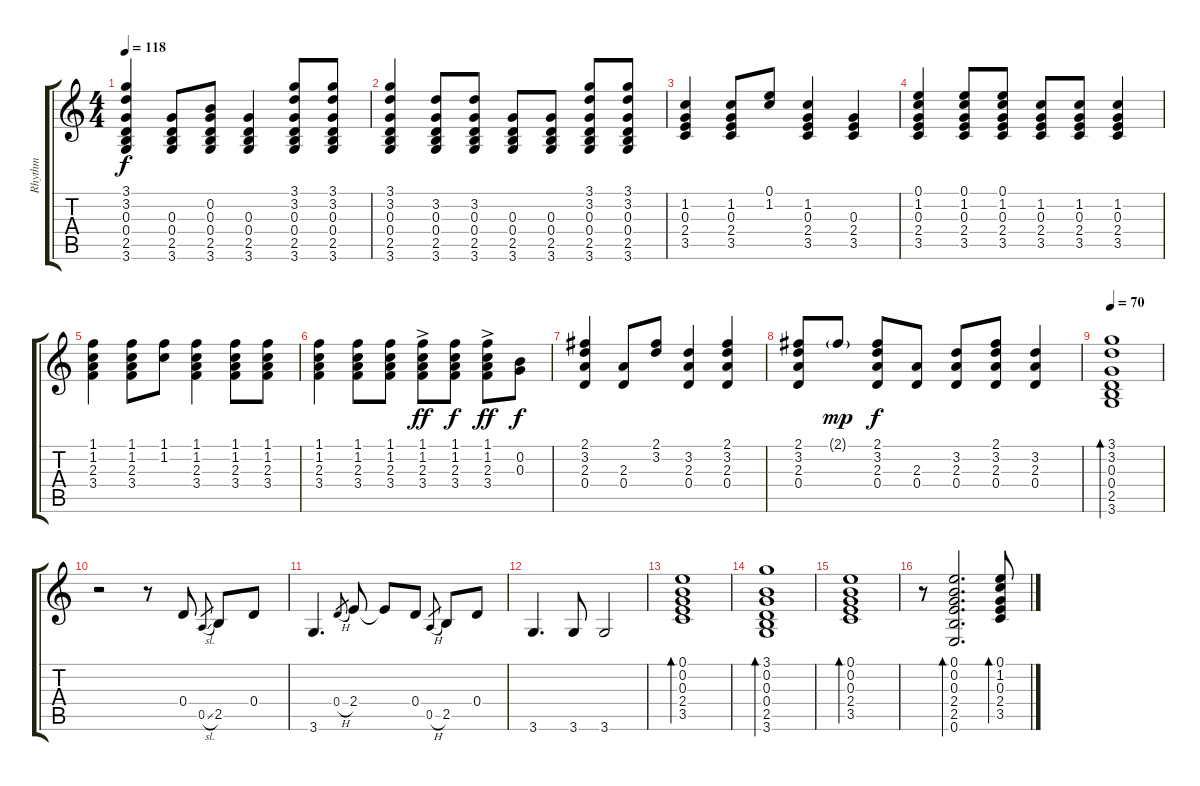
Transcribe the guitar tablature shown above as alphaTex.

\track ("Rhythm" "Rhythm") {instrument acousticguitarsteel}
\staff {score tabs}
\tuning (E4 B3 G3 D3 A2 E2) {hide}
\ts (4 4)
\tempo 118
\clef g2
\ks c
(3.1 3.2 0.3 0.4 2.5 3.6).4{dy f} (0.3 0.4 2.5 3.6).8 (0.2 0.3 0.4 2.5 3.6).8 (0.3 0.4 2.5 3.6).4 (3.1 3.2 0.3 0.4 2.5 3.6).8 (3.1 3.2 0.3 0.4 2.5 3.6).8 |
(3.1 3.2 0.3 0.4 2.5 3.6).4 (3.2 0.3 0.4 2.5 3.6).8 (3.2 0.3 0.4 2.5 3.6).8 (0.3 0.4 2.5 3.6).8 (0.3 0.4 2.5 3.6).8 (3.1 3.2 0.3 0.4 2.5 3.6).8 (3.1 3.2 0.3 0.4 2.5 3.6).8 |
(1.2 0.3 2.4 3.5).4 (1.2 0.3 2.4 3.5).8 (0.1 1.2).8 (1.2 0.3 2.4 3.5).4 (0.3 2.4 3.5).4 |
(0.1 1.2 0.3 2.4 3.5).4 (0.1 1.2 0.3 2.4 3.5).8 (0.1 1.2 0.3 2.4 3.5).8 (1.2 0.3 2.4 3.5).8 (1.2 0.3 2.4 3.5).8 (1.2 0.3 2.4 3.5).4 |
(1.1 1.2 2.3 3.4).4 (1.1 1.2 2.3 3.4).8 (1.1 1.2).8 (1.1 1.2 2.3 3.4).4 (1.1 1.2 2.3 3.4).8 (1.1 1.2 2.3 3.4).8 |
(1.1 1.2 2.3 3.4).4 (1.1 1.2 2.3 3.4).8 (1.1 1.2 2.3 3.4).8 (1.1{ac} 1.2{ac} 2.3{ac} 3.4{ac}).8{dy ff} (1.1 1.2 2.3 3.4).8{dy f} (1.1{ac} 1.2{ac} 2.3{ac} 3.4{ac}).8{dy ff} (0.2 0.3).8{dy f} |
(2.1 3.2 2.3 0.4).4 (2.3 0.4).8 (2.1 3.2).8 (3.2 2.3 0.4).4 (2.1 3.2 2.3 0.4).4 |
(2.1 3.2 2.3 0.4).8 2.1{g}.8{dy mp} (2.1 3.2 2.3 0.4).8{dy f} (2.3 0.4).8 (3.2 2.3 0.4).8 (2.1 3.2 2.3 0.4).8 (3.2 2.3 0.4).4 |
\tempo 70
(3.1 3.2 0.3 0.4 2.5 3.6).1{bd 30} |
r.2 r.8 0.4.8 0.5{sl}.8{gr} 2.5.8 0.4.8 |
3.6.4{d} 0.4{h}.8{gr} 2.4.8 2.4{t}.8 0.4.8 0.5{h}.8{gr} 2.5.8 0.4.8 |
3.6.4{d} 3.6.8 3.6.2 |
(0.1 0.2 0.3 2.4 3.5).1{bd 30} |
(3.1 0.2 0.3 0.4 2.5 3.6).1{bd 30} |
(0.1 0.2 0.3 2.4 3.5).1{bd 30} |
r.8 (0.1 0.2 0.3 2.4 2.5 0.6).2{d bd 30} (0.1 1.2 0.3 2.4 3.5).8{bd 30}
